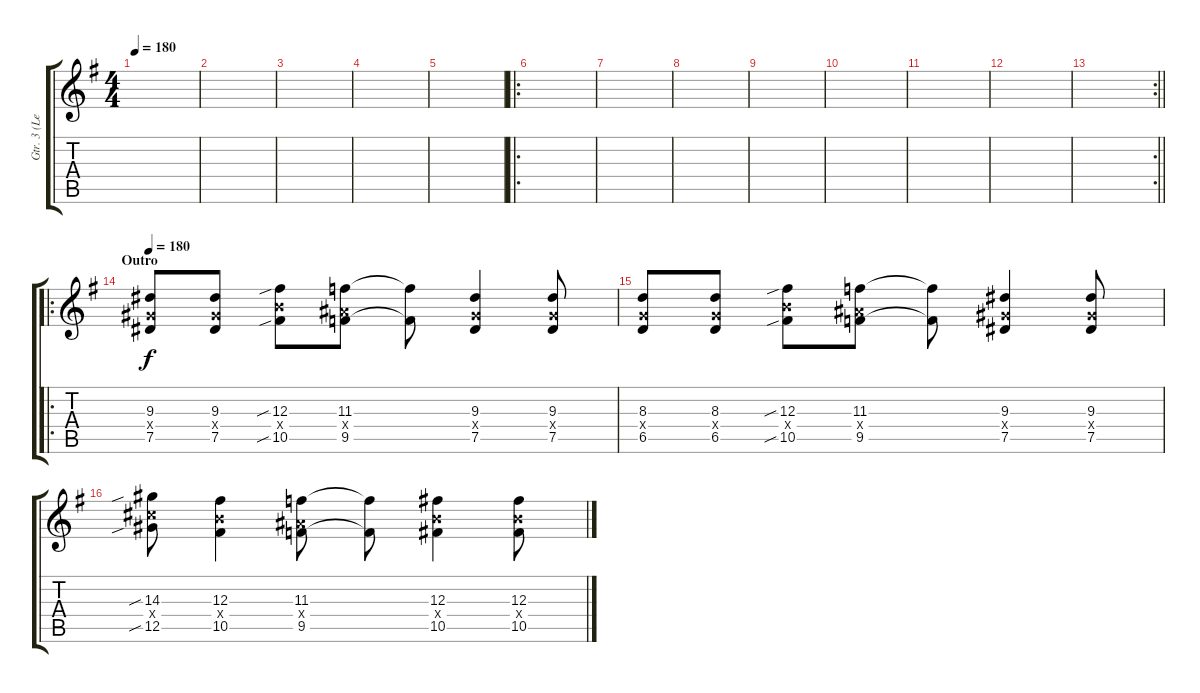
\track ("Gtr. 3 (Lead)" "Gtr. 3 (Le") {instrument distortionguitar}
\staff {score tabs}
\tuning (Eb4 Bb3 Gb3 Db3 Ab2 Eb2) {hide}
\ts (4 4)
\tempo 180
\clef g2
\ks g
|
|
|
|
|
\ro
|
|
|
|
|
|
|
\rc 2
\barLineRight lightlight
|
\ro
\section ("" "Outro")
\tempo 180
(9.3 7.4{x} 7.5).8 (9.3 7.4{x} 7.5).8 (12.3{sib} 10.4{x} 10.5{sib}).8 (11.3 9.4{x} 9.5).8 (11.3{t} 9.5{t}).8 (9.3 7.4{x} 7.5).4 (9.3 7.4{x} 7.5).8 |
(8.3 6.4{x} 6.5).8 (8.3 6.4{x} 6.5).8 (12.3{sib} 10.4{x} 10.5{sib}).8 (11.3 9.4{x} 9.5).8 (11.3{t} 9.5{t}).8 (9.3 7.4{x} 7.5).4 (9.3 7.4{x} 7.5).8 |
(14.3{sib} 12.4{x} 12.5{sib}).8 (12.3 10.4{x} 10.5).4 (11.3 9.4{x} 9.5).8 (11.3{t} 9.5{t}).8 (12.3 10.4{x} 10.5).4 (12.3 10.4{x} 10.5).8
